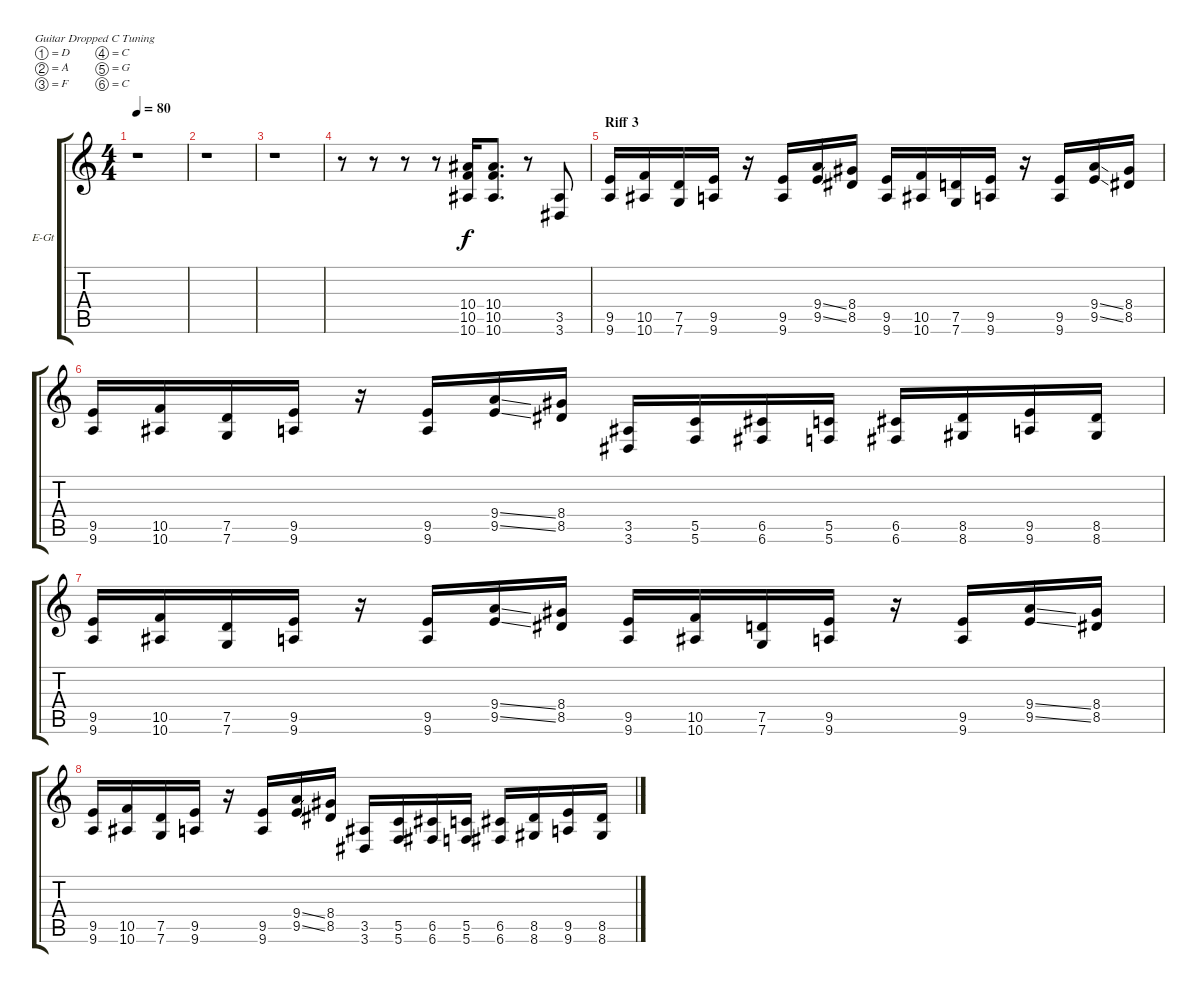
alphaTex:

\bracketExtendMode groupsimilarinstruments
\firstSystemTrackNameOrientation horizontal
\otherSystemsTrackNameOrientation horizontal
\track ("Guitar" "E-Gt") {instrument distortionguitar}
\staff {score tabs}
\tuning (D4 A3 F3 C3 G2 C2)
\ts (4 4)
\tempo 80
\clef g2
\ks c
r.1{dy f} |
r.1 |
r.1 |
r.8 r.8 r.8 r.8 (10.4 10.5 10.6).16 (10.4 10.5 10.6).8{d} r.8 (3.5 3.6).8 |
\section ("" "Riff 3")
(9.5 9.6).16 (10.5 10.6).16 (7.5 7.6).16 (9.5 9.6).16 r.16 (9.5 9.6).16 (9.4{ss} 9.5{ss}).16 (8.4 8.5).16 (9.5 9.6).16 (10.5 10.6).16 (7.5 7.6).16 (9.5 9.6).16 r.16 (9.5 9.6).16 (9.4{ss} 9.5{ss}).16 (8.4 8.5).16 |
(9.5 9.6).16 (10.5 10.6).16 (7.5 7.6).16 (9.5 9.6).16 r.16 (9.5 9.6).16 (9.4{ss} 9.5{ss}).16 (8.4 8.5).16 (3.5 3.6).16 (5.5 5.6).16 (6.5 6.6).16 (5.5 5.6).16 (6.5 6.6).16 (8.5 8.6).16 (9.5 9.6).16 (8.5 8.6).16 |
(9.5 9.6).16 (10.5 10.6).16 (7.5 7.6).16 (9.5 9.6).16 r.16 (9.5 9.6).16 (9.4{ss} 9.5{ss}).16 (8.4 8.5).16 (9.5 9.6).16 (10.5 10.6).16 (7.5 7.6).16 (9.5 9.6).16 r.16 (9.5 9.6).16 (9.4{ss} 9.5{ss}).16 (8.4 8.5).16 |
(9.5 9.6).16 (10.5 10.6).16 (7.5 7.6).16 (9.5 9.6).16 r.16 (9.5 9.6).16 (9.4{ss} 9.5{ss}).16 (8.4 8.5).16 (3.5 3.6).16 (5.5 5.6).16 (6.5 6.6).16 (5.5 5.6).16 (6.5 6.6).16 (8.5 8.6).16 (9.5 9.6).16 (8.5 8.6).16
